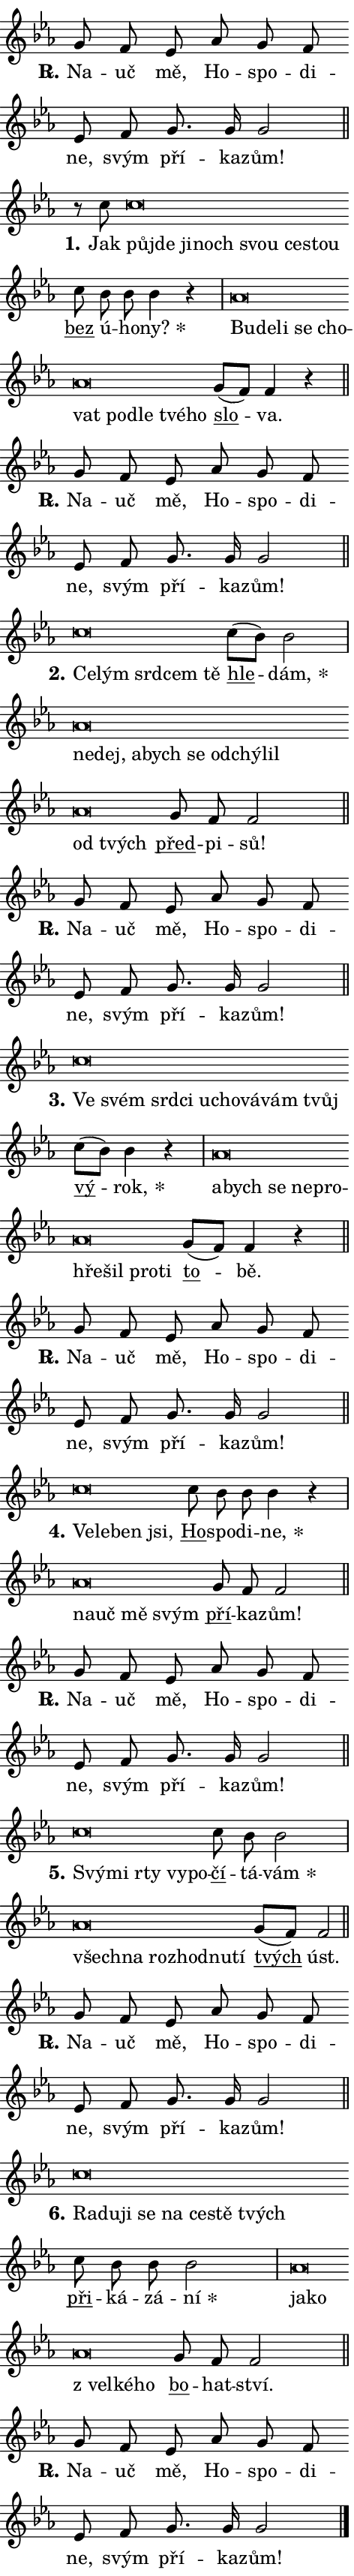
\version "2.24.0"
\header { tagline = "" }
\paper {
  indent = 0\cm
  top-margin = 0\cm
  right-margin = 0.13\cm % to fit lyric hyphens
  bottom-margin = 0\cm
  left-margin = 0\cm
  paper-width = 8\cm
  page-breaking = #ly:one-page-breaking
  system-system-spacing.basic-distance = #11
  score-system-spacing.basic-distance = #11
  ragged-last = ##f
}


%% Author: Thomas Morley
%% https://lists.gnu.org/archive/html/lilypond-user/2020-05/msg00002.html
#(define (line-position grob)
"Returns position of @var[grob} in current system:
   @code{'start}, if at first time-step
   @code{'end}, if at last time-step
   @code{'middle} otherwise
"
  (let* ((col (ly:item-get-column grob))
         (ln (ly:grob-object col 'left-neighbor))
         (rn (ly:grob-object col 'right-neighbor))
         (col-to-check-left (if (ly:grob? ln) ln col))
         (col-to-check-right (if (ly:grob? rn) rn col))
         (break-dir-left
           (and
             (ly:grob-property col-to-check-left 'non-musical #f)
             (ly:item-break-dir col-to-check-left)))
         (break-dir-right
           (and
             (ly:grob-property col-to-check-right 'non-musical #f)
             (ly:item-break-dir col-to-check-right))))
        (cond ((eqv? 1 break-dir-left) 'start)
              ((eqv? -1 break-dir-right) 'end)
              (else 'middle))))

#(define (tranparent-at-line-position vctor)
  (lambda (grob)
  "Relying on @code{line-position} select the relevant enry from @var{vctor}.
Used to determine transparency,"
    (case (line-position grob)
      ((end) (not (vector-ref vctor 0)))
      ((middle) (not (vector-ref vctor 1)))
      ((start) (not (vector-ref vctor 2))))))

noteHeadBreakVisibility =
#(define-music-function (break-visibility)(vector?)
"Makes @code{NoteHead}s transparent relying on @var{break-visibility}"
#{
  \override NoteHead.transparent =
    #(tranparent-at-line-position break-visibility)
#})

#(define delete-ledgers-for-transparent-note-heads
  (lambda (grob)
    "Reads whether a @code{NoteHead} is transparent.
If so this @code{NoteHead} is removed from @code{'note-heads} from
@var{grob}, which is supposed to be @code{LedgerLineSpanner}.
As a result ledgers are not printed for this @code{NoteHead}"
    (let* ((nhds-array (ly:grob-object grob 'note-heads))
           (nhds-list
             (if (ly:grob-array? nhds-array)
                 (ly:grob-array->list nhds-array)
                 '()))
           ;; Relies on the transparent-property being done before
           ;; Staff.LedgerLineSpanner.after-line-breaking is executed.
           ;; This is fragile ...
           (to-keep
             (remove
               (lambda (nhd)
                 (ly:grob-property nhd 'transparent #f))
               nhds-list)))
      ;; TODO find a better method to iterate over grob-arrays, similiar
      ;; to filter/remove etc for lists
      ;; For now rebuilt from scratch
      (set! (ly:grob-object grob 'note-heads)  '())
      (for-each
        (lambda (nhd)
          (ly:pointer-group-interface::add-grob grob 'note-heads nhd))
        to-keep))))

squashNotes = {
  \override NoteHead.X-extent = #'(-0.2 . 0.2)
  \override NoteHead.Y-extent = #'(-0.75 . 0)
  \override NoteHead.stencil =
    #(lambda (grob)
       (let ((pos (ly:grob-property grob 'staff-position)))
         (begin
           (if (< pos -7) (display "ERROR: Lower brevis then expected\n") (display ""))
           (if (<= pos -6) ly:text-interface::print ly:note-head::print))))
}
unSquashNotes = {
  \revert NoteHead.X-extent
  \revert NoteHead.Y-extent
  \revert NoteHead.stencil
}

hideNotes = \noteHeadBreakVisibility #begin-of-line-visible
unHideNotes = \noteHeadBreakVisibility #all-visible

% work-around for resetting accidentals
% https://lilypond.org/doc/v2.23/Documentation/notation/displaying-rhythms#unmetered-music
cadenzaMeasure = {
  \cadenzaOff
  \partial 1024 s1024
  \cadenzaOn
}

#(define-markup-command (accent layout props text) (markup?)
  "Underline accented syllable"
  (interpret-markup layout props
    #{\markup \override #'(offset . 4.3) \underline { #text }#}))

responsum = \markup \concat {
  "R" \hspace #-1.05 \path #0.1 #'((moveto 0 0.07) (lineto 0.9 0.8)) \hspace #0.05 "."
}

spaceSize = #0.6828661417322834 % exact space size for TeX Gyre Schola

\layout {
  \context {
    \Staff
    \remove "Time_signature_engraver"
    \override LedgerLineSpanner.after-line-breaking = #delete-ledgers-for-transparent-note-heads
  }
  \context {
    \Lyrics {
      \override LyricSpace.minimum-distance = \spaceSize
      \override LyricText.font-name = #"TeX Gyre Schola"
      \override LyricText.font-size = 1
      \override StanzaNumber.font-name = #"TeX Gyre Schola Bold"
      \override StanzaNumber.font-size = 1
    }
  }
  \context {
    \Score 
    \override NoteHead.text =
      #(lambda (grob) 
        (let ((pos (ly:grob-property grob 'staff-position)))
          #{\markup {
            \combine
              \halign #-0.55 \raise #(if (= pos -6) 0 0.5) \override #'(thickness . 2) \draw-line #'(3.2 . 0)
              \musicglyph "noteheads.sM1"
          }#}))
  }
}

% magnetic-lyrics.ily
%
%   written by
%     Jean Abou Samra <jean@abou-samra.fr>
%     Werner Lemberg <wl@gnu.org>
%
%   adapted by
%     Jiri Hon <jiri.hon@gmail.com>
%
% Version 2022-Apr-15

% https://www.mail-archive.com/lilypond-user@gnu.org/msg149350.html

#(define (Left_hyphen_pointer_engraver context)
   "Collect syllable-hyphen-syllable occurrences in lyrics and store
them in properties.  This engraver only looks to the left.  For
example, if the lyrics input is @code{foo -- bar}, it does the
following.

@itemize @bullet
@item
Set the @code{text} property of the @code{LyricHyphen} grob between
@q{foo} and @q{bar} to @code{foo}.

@item
Set the @code{left-hyphen} property of the @code{LyricText} grob with
text @q{foo} to the @code{LyricHyphen} grob between @q{foo} and
@q{bar}.
@end itemize

Use this auxiliary engraver in combination with the
@code{lyric-@/text::@/apply-@/magnetic-@/offset!} hook."
   (let ((hyphen #f)
         (text #f))
     (make-engraver
      (acknowledgers
       ((lyric-syllable-interface engraver grob source-engraver)
        (set! text grob)))
      (end-acknowledgers
       ((lyric-hyphen-interface engraver grob source-engraver)
        ;(when (not (grob::has-interface grob 'lyric-space-interface))
          (set! hyphen grob)));)
      ((stop-translation-timestep engraver)
       (when (and text hyphen)
         (ly:grob-set-object! text 'left-hyphen hyphen))
       (set! text #f)
       (set! hyphen #f)))))

#(define (lyric-text::apply-magnetic-offset! grob)
   "If the space between two syllables is less than the value in
property @code{LyricText@/.details@/.squash-threshold}, move the right
syllable to the left so that it gets concatenated with the left
syllable.

Use this function as a hook for
@code{LyricText@/.after-@/line-@/breaking} if the
@code{Left_@/hyphen_@/pointer_@/engraver} is active."
   (let ((hyphen (ly:grob-object grob 'left-hyphen #f)))
     (when hyphen
       (let ((left-text (ly:spanner-bound hyphen LEFT)))
         (when (grob::has-interface left-text 'lyric-syllable-interface)
           (let* ((common (ly:grob-common-refpoint grob left-text X))
                  (this-x-ext (ly:grob-extent grob common X))
                  (left-x-ext
                   (begin
                     ;; Trigger magnetism for left-text.
                     (ly:grob-property left-text 'after-line-breaking)
                     (ly:grob-extent left-text common X)))
                  ;; `delta` is the gap width between two syllables.
                  (delta (- (interval-start this-x-ext)
                            (interval-end left-x-ext)))
                  (details (ly:grob-property grob 'details))
                  (threshold (assoc-get 'squash-threshold details 0.2)))
             (when (< delta threshold)
               (let* (;; We have to manipulate the input text so that
                      ;; ligatures crossing syllable boundaries are not
                      ;; disabled.  For languages based on the Latin
                      ;; script this is essentially a beautification.
                      ;; However, for non-Western scripts it can be a
                      ;; necessity.
                      (lt (ly:grob-property left-text 'text))
                      (rt (ly:grob-property grob 'text))
                      (is-space (grob::has-interface hyphen 'lyric-space-interface))
                      (space (if is-space " " ""))
                      (extra-delta (if is-space spaceSize 0))
                      ;; Append new syllable.
                      (ltrt-space (if (and (string? lt) (string? rt))
                                (string-append lt space rt)
                                (make-concat-markup (list lt space rt))))
                      ;; Right-align `ltrt` to the right side.
                      (ltrt-space-markup (grob-interpret-markup
                               grob
                               (make-translate-markup
                                (cons (interval-length this-x-ext) 0)
                                (make-right-align-markup ltrt-space)))))
                 (begin
                   ;; Don't print `left-text`.
                   (ly:grob-set-property! left-text 'stencil #f)
                   ;; Set text and stencil (which holds all collected
                   ;; syllables so far) and shift it to the left.
                   (ly:grob-set-property! grob 'text ltrt-space)
                   (ly:grob-set-property! grob 'stencil ltrt-space-markup)
                   (ly:grob-translate-axis! grob (- (- delta extra-delta)) X))))))))))


#(define (lyric-hyphen::displace-bounds-first grob)
   ;; Make very sure this callback isn't triggered too early.
   (let ((left (ly:spanner-bound grob LEFT))
         (right (ly:spanner-bound grob RIGHT)))
     (ly:grob-property left 'after-line-breaking)
     (ly:grob-property right 'after-line-breaking)
     (ly:lyric-hyphen::print grob)))

squashThreshold = #0.4

\layout {
  \context {
    \Lyrics
    \consists #Left_hyphen_pointer_engraver
    \override LyricText.after-line-breaking =
      #lyric-text::apply-magnetic-offset!
    \override LyricHyphen.stencil = #lyric-hyphen::displace-bounds-first
    \override LyricText.details.squash-threshold = \squashThreshold
    \override LyricHyphen.minimum-distance = 0
    \override LyricHyphen.minimum-length = \squashThreshold
  }
}

squashText = \override LyricText.details.squash-threshold = 9999
unSquashText = \override LyricText.details.squash-threshold = \squashThreshold

leftText = \override LyricText.self-alignment-X = #LEFT
unLeftText = \revert LyricText.self-alignment-X

starOffset = #(lambda (grob) 
                (let ((x_offset (ly:self-alignment-interface::aligned-on-x-parent grob)))
                  (if (= x_offset 0) 0 (+ x_offset 1.2))))

star = #(define-music-function (syllable)(string?)
"Append star separator at the end of a syllable"
#{
  \once \override LyricText.X-offset = #starOffset
  \lyricmode { \markup {
    #syllable
    \override #'((font-name . "TeX Gyre Schola Bold")) \hspace #0.2 \lower #0.65 \larger "*"
  } }
#})

starAccent = #(define-music-function (syllable)(string?)
"Append star separator at the end of a syllable and make accent"
#{
  \once \override LyricText.X-offset = #starOffset
  \lyricmode { \markup {
    \accent #syllable
    \override #'((font-name . "TeX Gyre Schola Bold")) \hspace #0.2 \lower #0.65 \larger "*"
  } }
#})

breath = #(define-music-function (syllable)(string?)
"Append breathing indicator at the end of a syllable"
#{
  \lyricmode { \markup { #syllable "+" } }
#})

optionalBreath = #(define-music-function (syllable)(string?)
"Append optional breathing indicator at the end of a syllable"
#{
  \lyricmode { \markup { #syllable "(+)" } }
#})


\score {
    <<
        \new Voice = "melody" { \cadenzaOn \key es \major \relative { g'8 f es as g f \bar "" es f g8. g16 g2 \cadenzaMeasure \bar "||" \break } }
        \new Lyrics \lyricsto "melody" { \lyricmode { \set stanza = \responsum
Na -- uč mě, Ho -- spo -- di -- ne, svým pří -- ka -- zům! } }
    >>
    \layout {}
}

\score {
    <<
        \new Voice = "melody" { \cadenzaOn \key es \major \relative { r8 c''8 \squashNotes c\breve*1/16 \hideNotes \breve*1/16 \bar "" \breve*1/16 \bar "" \breve*1/16 \bar "" \breve*1/16 \bar "" \breve*1/16 \breve*1/16 \bar "" \unHideNotes \unSquashNotes \bar "" c8 bes bes bes4 r \cadenzaMeasure \bar "|" \squashNotes as\breve*1/16 \hideNotes \breve*1/16 \bar "" \breve*1/16 \bar "" \breve*1/16 \bar "" \breve*1/16 \bar "" \breve*1/16 \bar "" \breve*1/16 \bar "" \breve*1/16 \bar "" \breve*1/16 \breve*1/16 \bar "" \unHideNotes \unSquashNotes \bar "" g8[( f)] f4 r \cadenzaMeasure \bar "||" \break } }
        \new Lyrics \lyricsto "melody" { \lyricmode { \set stanza = "1."
Jak \leftText půj -- \squashText de ji -- noch svou ce -- stou \unLeftText \unSquashText \markup \accent bez ú -- ho -- \star ny? \leftText Bu -- \squashText de -- li se cho -- vat po -- dle tvé -- ho \unLeftText \unSquashText \markup \accent slo -- va. } }
    >>
    \layout {}
}

\score {
    <<
        \new Voice = "melody" { \cadenzaOn \key es \major \relative { g'8 f es as g f \bar "" es f g8. g16 g2 \cadenzaMeasure \bar "||" \break } }
        \new Lyrics \lyricsto "melody" { \lyricmode { \set stanza = \responsum
Na -- uč mě, Ho -- spo -- di -- ne, svým pří -- ka -- zům! } }
    >>
    \layout {}
}

\score {
    <<
        \new Voice = "melody" { \cadenzaOn \key es \major \relative { \squashNotes c''\breve*1/16 \hideNotes \breve*1/16 \bar "" \breve*1/16 \bar "" \breve*1/16 \breve*1/16 \bar "" \unHideNotes \unSquashNotes \bar "" c8[( bes)] bes2 \cadenzaMeasure \bar "|" \squashNotes as\breve*1/16 \hideNotes \breve*1/16 \bar "" \breve*1/16 \bar "" \breve*1/16 \bar "" \breve*1/16 \bar "" \breve*1/16 \bar "" \breve*1/16 \bar "" \breve*1/16 \bar "" \breve*1/16 \breve*1/16 \bar "" \unHideNotes \unSquashNotes \bar "" g8 f f2 \cadenzaMeasure \bar "||" \break } }
        \new Lyrics \lyricsto "melody" { \lyricmode { \set stanza = "2."
\leftText Ce -- \squashText lým srd -- cem tě \unLeftText \unSquashText \markup \accent hle -- \star dám, \leftText ne -- \squashText dej, a -- bych se od -- chý -- lil od tvých \unLeftText \unSquashText \markup \accent před -- pi -- sů! } }
    >>
    \layout {}
}

\score {
    <<
        \new Voice = "melody" { \cadenzaOn \key es \major \relative { g'8 f es as g f \bar "" es f g8. g16 g2 \cadenzaMeasure \bar "||" \break } }
        \new Lyrics \lyricsto "melody" { \lyricmode { \set stanza = \responsum
Na -- uč mě, Ho -- spo -- di -- ne, svým pří -- ka -- zům! } }
    >>
    \layout {}
}

\score {
    <<
        \new Voice = "melody" { \cadenzaOn \key es \major \relative { \squashNotes c''\breve*1/16 \hideNotes \breve*1/16 \bar "" \breve*1/16 \bar "" \breve*1/16 \bar "" \breve*1/16 \bar "" \breve*1/16 \bar "" \breve*1/16 \bar "" \breve*1/16 \breve*1/16 \bar "" \unHideNotes \unSquashNotes \bar "" c8[( bes)] bes4 r \cadenzaMeasure \bar "|" \squashNotes as\breve*1/16 \hideNotes \breve*1/16 \bar "" \breve*1/16 \bar "" \breve*1/16 \bar "" \breve*1/16 \bar "" \breve*1/16 \bar "" \breve*1/16 \bar "" \breve*1/16 \breve*1/16 \bar "" \unHideNotes \unSquashNotes \bar "" g8[( f)] f4 r \cadenzaMeasure \bar "||" \break } }
        \new Lyrics \lyricsto "melody" { \lyricmode { \set stanza = "3."
\leftText Ve \squashText svém srd -- ci u -- cho -- vá -- vám tvůj \unLeftText \unSquashText \markup \accent vý -- \star rok, \leftText a -- \squashText bych se ne -- pro -- hře -- šil pro -- ti \unLeftText \unSquashText \markup \accent to -- bě. } }
    >>
    \layout {}
}

\score {
    <<
        \new Voice = "melody" { \cadenzaOn \key es \major \relative { g'8 f es as g f \bar "" es f g8. g16 g2 \cadenzaMeasure \bar "||" \break } }
        \new Lyrics \lyricsto "melody" { \lyricmode { \set stanza = \responsum
Na -- uč mě, Ho -- spo -- di -- ne, svým pří -- ka -- zům! } }
    >>
    \layout {}
}

\score {
    <<
        \new Voice = "melody" { \cadenzaOn \key es \major \relative { \squashNotes c''\breve*1/16 \hideNotes \breve*1/16 \bar "" \breve*1/16 \breve*1/16 \bar "" \unHideNotes \unSquashNotes \bar "" c8 bes bes bes4 r \cadenzaMeasure \bar "|" \squashNotes as\breve*1/16 \hideNotes \breve*1/16 \bar "" \breve*1/16 \breve*1/16 \bar "" \unHideNotes \unSquashNotes \bar "" g8 f f2 \cadenzaMeasure \bar "||" \break } }
        \new Lyrics \lyricsto "melody" { \lyricmode { \set stanza = "4."
\leftText Ve -- \squashText le -- ben jsi, \unLeftText \unSquashText \markup \accent Ho -- spo -- di -- \star ne, \leftText na -- \squashText uč mě svým \unLeftText \unSquashText \markup \accent pří -- ka -- zům! } }
    >>
    \layout {}
}

\score {
    <<
        \new Voice = "melody" { \cadenzaOn \key es \major \relative { g'8 f es as g f \bar "" es f g8. g16 g2 \cadenzaMeasure \bar "||" \break } }
        \new Lyrics \lyricsto "melody" { \lyricmode { \set stanza = \responsum
Na -- uč mě, Ho -- spo -- di -- ne, svým pří -- ka -- zům! } }
    >>
    \layout {}
}

\score {
    <<
        \new Voice = "melody" { \cadenzaOn \key es \major \relative { \squashNotes c''\breve*1/16 \hideNotes \breve*1/16 \bar "" \breve*1/16 \bar "" \breve*1/16 \breve*1/16 \bar "" \unHideNotes \unSquashNotes \bar "" c8 bes bes2 \cadenzaMeasure \bar "|" \squashNotes as\breve*1/16 \hideNotes \breve*1/16 \bar "" \breve*1/16 \bar "" \breve*1/16 \bar "" \breve*1/16 \breve*1/16 \bar "" \unHideNotes \unSquashNotes \bar "" g8[( f)] f2 \cadenzaMeasure \bar "||" \break } }
        \new Lyrics \lyricsto "melody" { \lyricmode { \set stanza = "5."
\leftText Svý -- \squashText mi rty vy -- po -- \unLeftText \unSquashText \markup \accent čí -- tá -- \star vám \leftText všech -- \squashText na roz -- hod -- nu -- tí \unLeftText \unSquashText \markup \accent tvých úst. } }
    >>
    \layout {}
}

\score {
    <<
        \new Voice = "melody" { \cadenzaOn \key es \major \relative { g'8 f es as g f \bar "" es f g8. g16 g2 \cadenzaMeasure \bar "||" \break } }
        \new Lyrics \lyricsto "melody" { \lyricmode { \set stanza = \responsum
Na -- uč mě, Ho -- spo -- di -- ne, svým pří -- ka -- zům! } }
    >>
    \layout {}
}

\score {
    <<
        \new Voice = "melody" { \cadenzaOn \key es \major \relative { \squashNotes c''\breve*1/16 \hideNotes \breve*1/16 \bar "" \breve*1/16 \bar "" \breve*1/16 \bar "" \breve*1/16 \bar "" \breve*1/16 \bar "" \breve*1/16 \breve*1/16 \bar "" \unHideNotes \unSquashNotes \bar "" c8 bes bes bes2 \cadenzaMeasure \bar "|" \squashNotes as\breve*1/16 \hideNotes \breve*1/16 \bar "" \breve*1/16 \bar "" \breve*1/16 \breve*1/16 \bar "" \unHideNotes \unSquashNotes \bar "" g8 f f2 \cadenzaMeasure \bar "||" \break } }
        \new Lyrics \lyricsto "melody" { \lyricmode { \set stanza = "6."
\leftText Ra -- \squashText du -- ji se na ce -- stě tvých \unLeftText \unSquashText \markup \accent při -- ká -- zá -- \star ní \leftText ja -- \squashText ko "z vel" -- ké -- ho \unLeftText \unSquashText \markup \accent bo -- hat -- ství. } }
    >>
    \layout {}
}

\score {
    <<
        \new Voice = "melody" { \cadenzaOn \key es \major \relative { g'8 f es as g f \bar "" es f g8. g16 g2 \cadenzaMeasure \bar "||" \break } \bar "|." }
        \new Lyrics \lyricsto "melody" { \lyricmode { \set stanza = \responsum
Na -- uč mě, Ho -- spo -- di -- ne, svým pří -- ka -- zům! } }
    >>
    \layout {}
}
